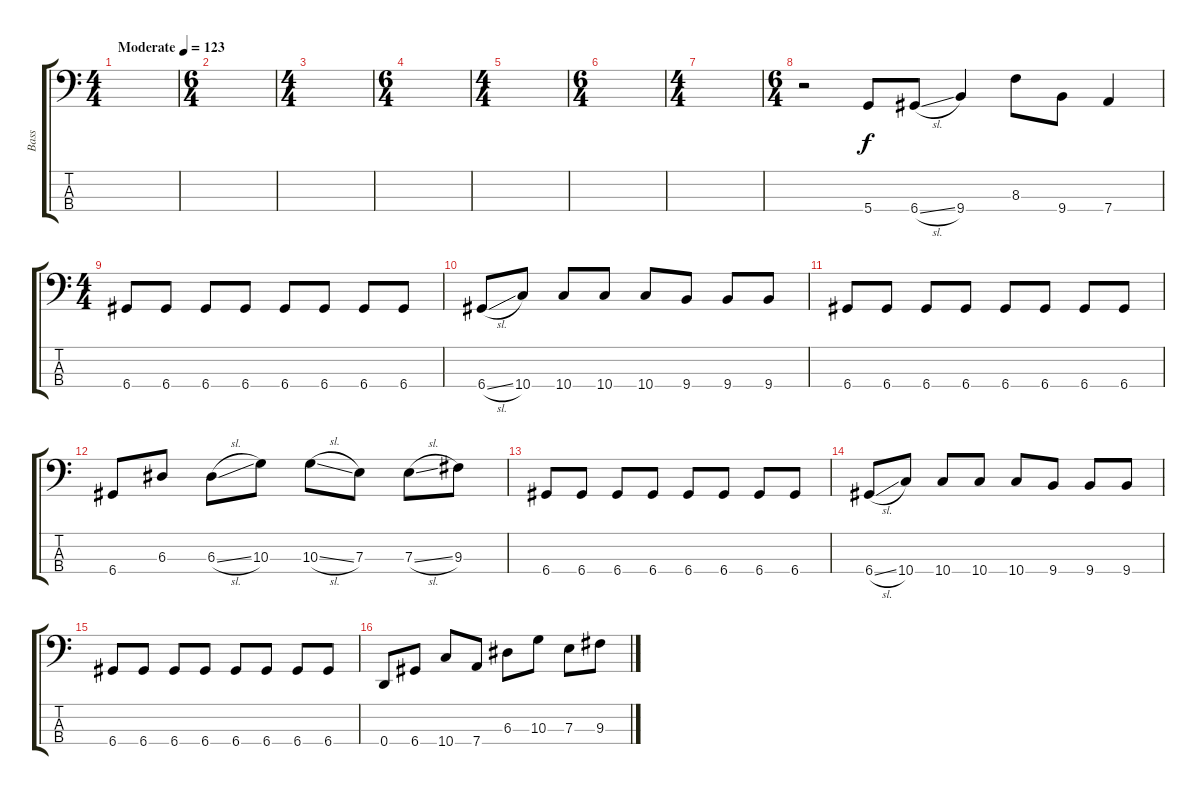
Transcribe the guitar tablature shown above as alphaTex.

\track ("Bass" "Bass") {instrument electricbasspick}
\staff {score tabs}
\tuning (G2 D2 A1 D1) {hide}
\ts (4 4)
\tempo (123 "Moderate")
\clef f4
\ks c
|
\ts (6 4)
|
\ts (4 4)
|
\ts (6 4)
|
\ts (4 4)
|
\ts (6 4)
|
\ts (4 4)
|
\ts (6 4)
r.2 5.4.8 6.4{sl}.8 9.4.4 8.3.8 9.4.8 7.4.4 |
\ts (4 4)
6.4.8 6.4.8 6.4.8 6.4.8 6.4.8 6.4.8 6.4.8 6.4.8 |
6.4{sl}.8 10.4.8 10.4.8 10.4.8 10.4.8 9.4.8 9.4.8 9.4.8 |
6.4.8 6.4.8 6.4.8 6.4.8 6.4.8 6.4.8 6.4.8 6.4.8 |
6.4.8 6.3.8 6.3{sl}.8 10.3.8 10.3{sl}.8 7.3.8 7.3{sl}.8 9.3.8 |
6.4.8 6.4.8 6.4.8 6.4.8 6.4.8 6.4.8 6.4.8 6.4.8 |
6.4{sl}.8 10.4.8 10.4.8 10.4.8 10.4.8 9.4.8 9.4.8 9.4.8 |
6.4.8 6.4.8 6.4.8 6.4.8 6.4.8 6.4.8 6.4.8 6.4.8 |
0.4.8 6.4.8 10.4.8 7.4.8 6.3.8 10.3.8 7.3.8 9.3.8
